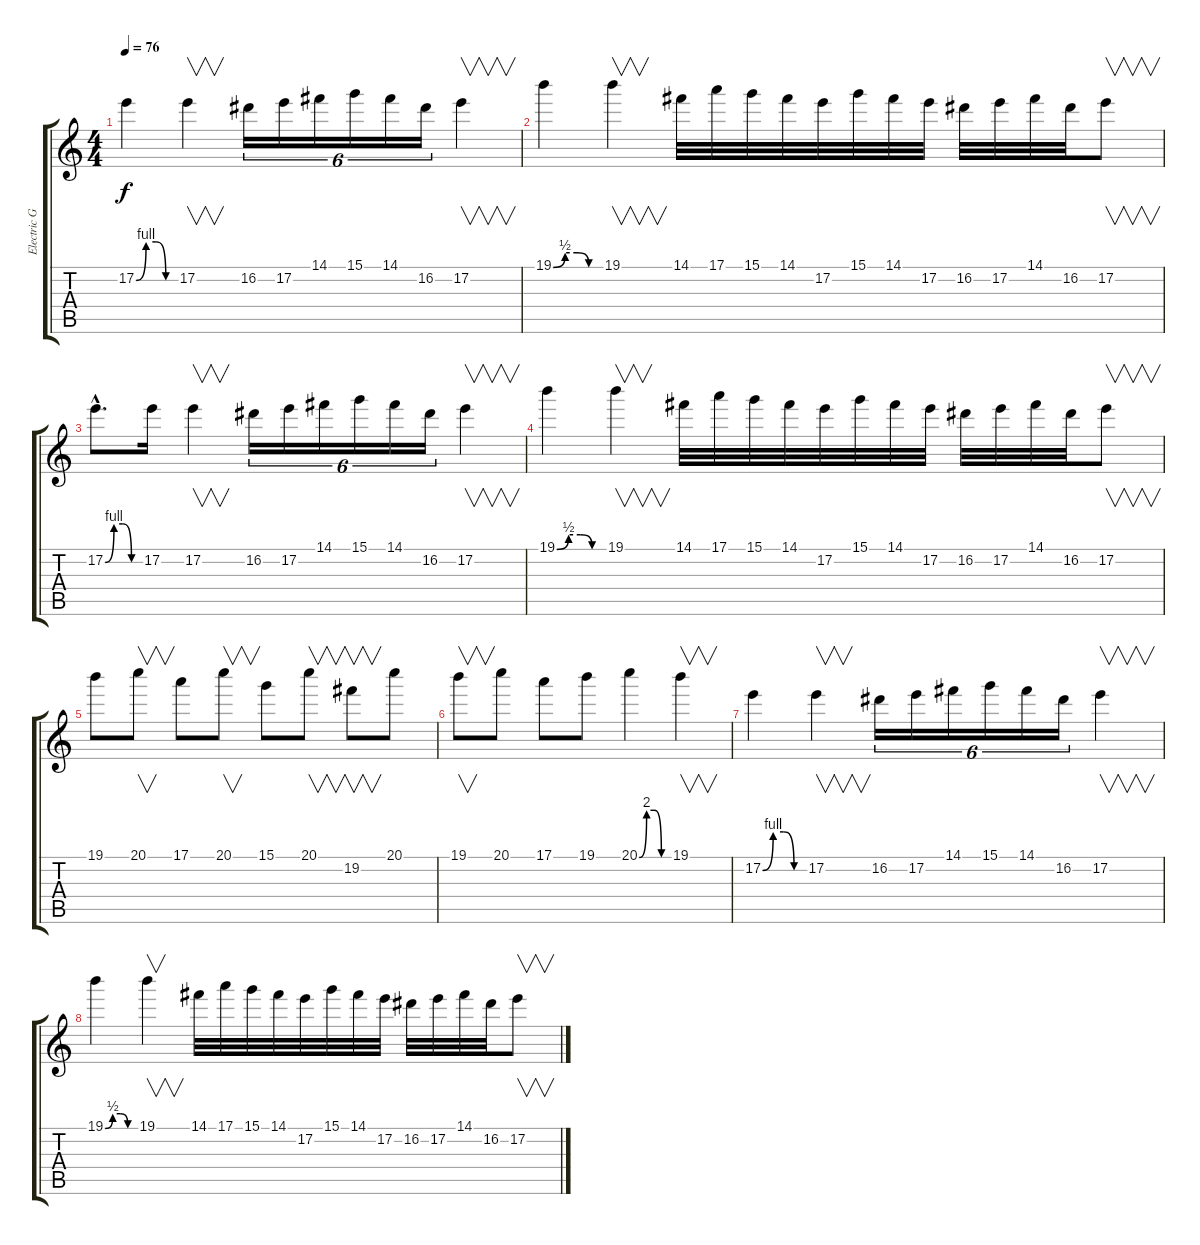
\track ("Electric Guitar 1" "Electric G") {instrument distortionguitar}
\staff {score tabs}
\tuning (E4 B3 G3 D3 A2 E2) {hide}
\ts (4 4)
\tempo 76
\clef g2
\ks c
17.2{be (custom 0 0 15 4 30 4 45 0 60 0)}.4{dy f} 17.2.4{v} 16.2.16{tu (6 4)} 17.2.16{tu (6 4)} 14.1.16{tu (6 4)} 15.1.16{tu (6 4)} 14.1.16{tu (6 4)} 16.2.16{tu (6 4)} 17.2.4{v} |
19.1{be (custom 0 0 15 2 30 2 45 0 60 0)}.4 19.1.4{v} 14.1.32 17.1.32 15.1.32 14.1.32 17.2.32 15.1.32 14.1.32 17.2.32 16.2.32 17.2.32 14.1.32 16.2.32 17.2.8{v} |
17.2{be (custom 0 0 15 4 30 4 45 0 60 0) hac}.8{d} 17.2.16 17.2.4{v} 16.2.16{tu (6 4)} 17.2.16{tu (6 4)} 14.1.16{tu (6 4)} 15.1.16{tu (6 4)} 14.1.16{tu (6 4)} 16.2.16{tu (6 4)} 17.2.4{v} |
19.1{be (custom 0 0 15 2 30 2 45 0 60 0)}.4 19.1.4{v} 14.1.32 17.1.32 15.1.32 14.1.32 17.2.32 15.1.32 14.1.32 17.2.32 16.2.32 17.2.32 14.1.32 16.2.32 17.2.8{v} |
19.1.8 20.1.8{v} 17.1.8 20.1.8{v} 15.1.8 20.1.8{v} 19.2.8{v} 20.1.8 |
19.1.8{v} 20.1.8 17.1.8 19.1.8 20.1{be (custom 0 0 15 8 30 8 45 0 60 0)}.4 19.1.4{v} |
17.2{be (custom 0 0 15 4 30 4 45 0 60 0)}.4 17.2.4{v} 16.2.16{tu (6 4)} 17.2.16{tu (6 4)} 14.1.16{tu (6 4)} 15.1.16{tu (6 4)} 14.1.16{tu (6 4)} 16.2.16{tu (6 4)} 17.2.4{v} |
19.1{be (custom 0 0 15 2 30 2 45 0 60 0)}.4 19.1.4{v} 14.1.32 17.1.32 15.1.32 14.1.32 17.2.32 15.1.32 14.1.32 17.2.32 16.2.32 17.2.32 14.1.32 16.2.32 17.2.8{v}
